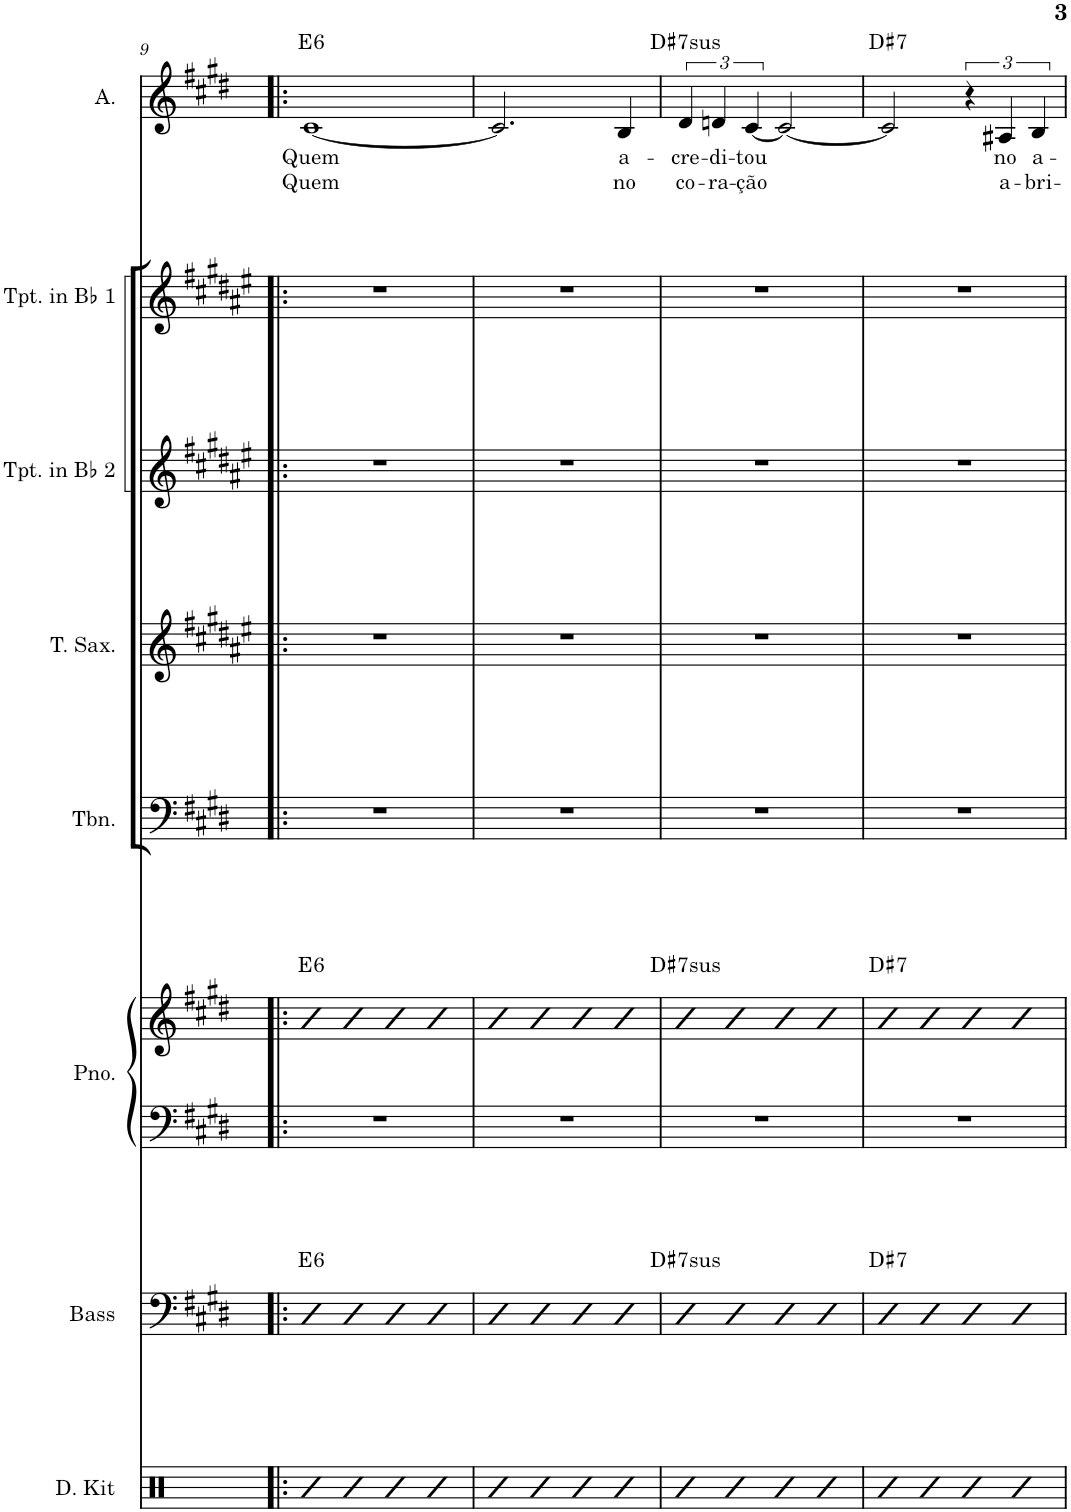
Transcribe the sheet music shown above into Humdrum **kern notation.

**kern	**kern	**harte	**kern	**kern	**harte	**kern	**kern	**kern	**kern	**kern	**text	**text	**harte
*part8	*part7	*part7	*part6	*part6	*part6	*part5	*part4	*part3	*part2	*part1	*part1	*part1	*part1
*staff9	*staff8	*	*staff7	*staff6	*	*staff5	*staff4	*staff3	*staff2	*staff1	*staff1	*staff1	*
*I"Drum Kit	*I"Acoustic Bass	*	*I"Piano	*	*	*I"Trombone	*I"Tenor Saxophone	*I"Trumpet in Bb 2	*I"Trumpet in Bb 1	*I"Alto	*	*	*
*I'D. Kit	*I'Bass	*	*I'Pno.	*	*	*I'Tbn.	*I'T. Sax.	*I'Tpt. in Bb 2	*I'Tpt. in Bb 1	*I'A.	*	*	*
!!LO:PB:g=z
*clefX	*clefF4	*	*clefF4	*clefG2	*	*clefF4	*clefG2	*clefG2	*clefG2	*clefG2	*	*	*
*	*Trd7c12	*	*	*	*	*	*Trd8c14	*Trd1c2	*Trd1c2	*	*	*	*
*k[]	*k[f#c#g#d#]	*	*k[f#c#g#d#]	*k[f#c#g#d#]	*	*k[f#c#g#d#]	*k[f#c#g#d#a#e#]	*k[f#c#g#d#a#e#]	*k[f#c#g#d#a#e#]	*k[f#c#g#d#]	*	*	*
*M4/4	*M4/4	*	*M4/4	*M4/4	*	*M4/4	*M4/4	*M4/4	*M4/4	*M4/4	*	*	*
=9!|:	=9!|:	=9!|:	=9!|:	=9!|:	=9!|:	=9!|:	=9!|:	=9!|:	=9!|:	=9!|:	=9!|:	=9!|:	=9!|:
!	!	!LO:H:kt=6	!	!	!LO:H:kt=6	!	!	!	!	!	!LO:LY:b	!LO:LY:b	!LO:H:kt=6
4R	4bb	E:maj6	1r	4b	E:maj6	1r	1r	1r	1r	[1c#	Quem	Quem	E:maj6
4R	4bb	.	.	4b	.	.	.	.	.	.	.	.	.
4R	4bb	.	.	4b	.	.	.	.	.	.	.	.	.
4R	4bb	.	.	4b	.	.	.	.	.	.	.	.	.
=10	=10	=10	=10	=10	=10	=10	=10	=10	=10	=10	=10	=10	=10
4R	4bb	.	1r	4b	.	1r	1r	1r	1r	2.c#/]	.	.	.
4R	4bb	.	.	4b	.	.	.	.	.	.	.	.	.
4R	4bb	.	.	4b	.	.	.	.	.	.	.	.	.
!	!	!	!	!	!	!	!	!	!	!	!LO:LY:b	!LO:LY:b	!
4R	4bb	.	.	4b	.	.	.	.	.	4B/	a-	no	.
=11	=11	=11	=11	=11	=11	=11	=11	=11	=11	=11	=11	=11	=11
!	!	!LO:H:kt=7sus	!	!	!LO:H:kt=7sus	!	!	!	!	!	!LO:LY:b	!LO:LY:b	!LO:H:kt=7sus
4R	4bb	D#:sus4(7)	1r	4b	D#:sus4(7)	1r	1r	1r	1r	6d#/	-cre-	co-	D#:sus4(7)
!	!	!	!	!	!	!	!	!	!	!	!LO:LY:b	!LO:LY:b	!
.	.	.	.	.	.	.	.	.	.	6dn/	-di-	-ra-	.
4R	4bb	.	.	4b	.	.	.	.	.	.	.	.	.
!	!	!	!	!	!	!	!	!	!	!	!LO:LY:b	!LO:LY:b	!
.	.	.	.	.	.	.	.	.	.	[6c#/	-tou	-ção	.
4R	4bb	.	.	4b	.	.	.	.	.	2c#/_	.	.	.
4R	4bb	.	.	4b	.	.	.	.	.	.	.	.	.
=12	=12	=12	=12	=12	=12	=12	=12	=12	=12	=12	=12	=12	=12
!	!	!LO:H:kt=7	!	!	!LO:H:kt=7	!	!	!	!	!	!	!	!LO:H:kt=7
4R	4bb	D#:7	1r	4b	D#:7	1r	1r	1r	1r	2c#/]	.	.	D#:7
4R	4bb	.	.	4b	.	.	.	.	.	.	.	.	.
4R	4bb	.	.	4b	.	.	.	.	.	6r	.	.	.
!	!	!	!	!	!	!	!	!	!	!	!LO:LY:b	!LO:LY:b	!
.	.	.	.	.	.	.	.	.	.	6A#X/	no	a-	.
4R	4bb	.	.	4b	.	.	.	.	.	.	.	.	.
!	!	!	!	!	!	!	!	!	!	!	!LO:LY:b	!LO:LY:b	!
.	.	.	.	.	.	.	.	.	.	6B/	a-	-bri-	.
=	=	=	=	=	=	=	=	=	=	=	=	=	=
*-	*-	*-	*-	*-	*-	*-	*-	*-	*-	*-	*-	*-	*-
